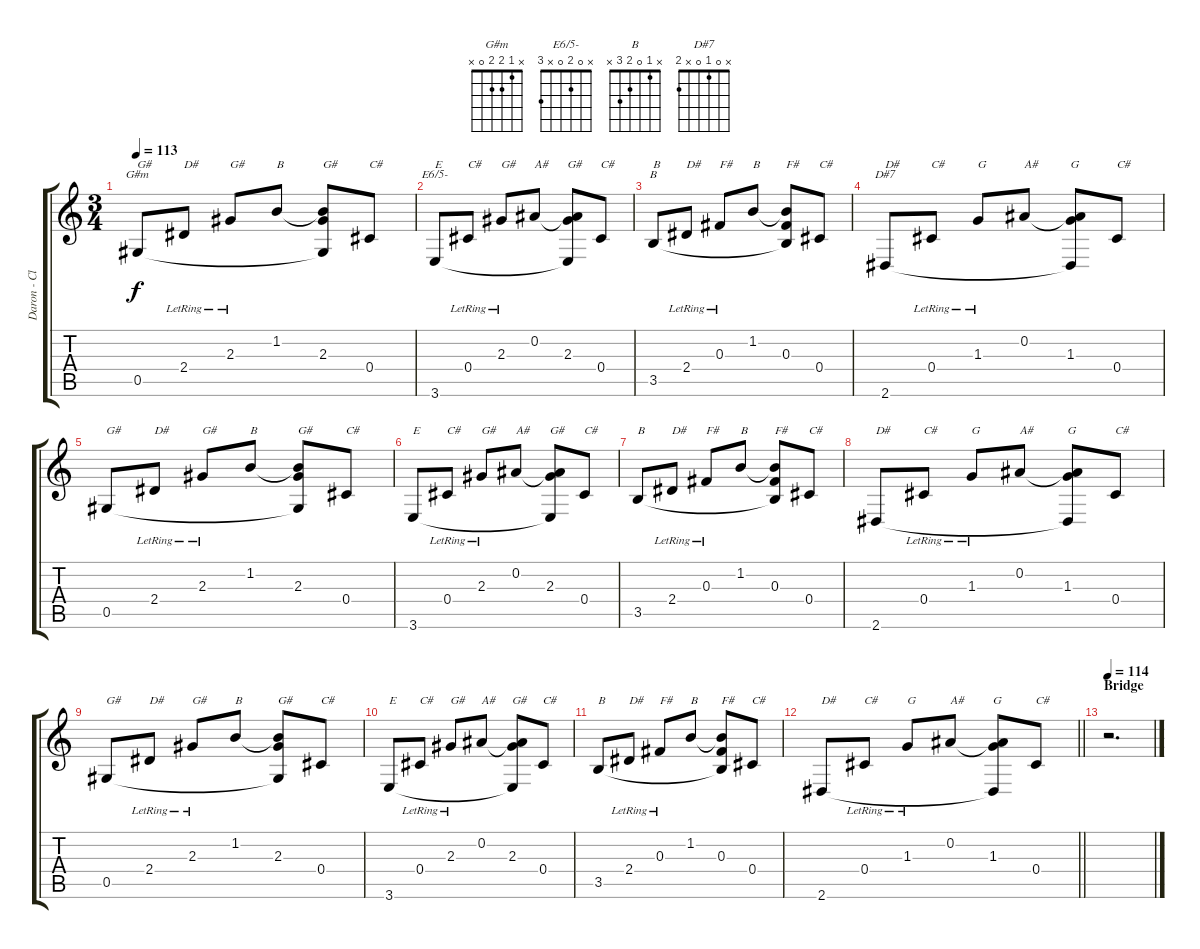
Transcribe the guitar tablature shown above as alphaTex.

\track ("Daron - Clean Guitar" "Daron - Cl") {instrument electricguitarclean}
\staff {score tabs}
\tuning (Eb4 Bb3 Gb3 Db3 Ab2 Db2) {hide}
\chord ("G#m" x 1 2 2 0 x)
\chord ("E6/5-" x 0 2 0 x 3)
\chord ("B" x 1 0 2 3 x)
\chord ("D#7" x 0 1 0 x 2)
\ts (3 4)
\tempo 113
\clef g2
\ks c
0.5.8{ch "G#m" txt "G#" dy f} 2.4{lr}.8{txt "D#"} 2.3{lr}.8{txt "G#"} 1.2.8{txt "B"} (1.2{t} 2.3 0.5{t}).8{txt "G#"} 0.4.8{txt "C#"} |
3.6.8{ch "E6/5-" txt "E"} 0.4{lr}.8{txt "C#"} 2.3{lr}.8{txt "G#"} 0.2.8{txt "A#"} (0.2{t} 2.3 3.6{t}).8{txt "G#"} 0.4.8{txt "C#"} |
3.5.8{ch "B" txt "B"} 2.4{lr}.8{txt "D#"} 0.3{lr}.8{txt "F#"} 1.2.8{txt "B"} (1.2{t} 0.3 3.5{t}).8{txt "F#"} 0.4.8{txt "C#"} |
2.6.8{ch "D#7" txt "D#"} 0.4{lr}.8{txt "C#"} 1.3{lr}.8{txt "G"} 0.2.8{txt "A#"} (0.2{t} 1.3 2.6{t}).8{txt "G"} 0.4.8{txt "C#"} |
0.5.8{txt "G#"} 2.4{lr}.8{txt "D#"} 2.3{lr}.8{txt "G#"} 1.2.8{txt "B"} (1.2{t} 2.3 0.5{t}).8{txt "G#"} 0.4.8{txt "C#"} |
3.6.8{txt "E"} 0.4{lr}.8{txt "C#"} 2.3{lr}.8{txt "G#"} 0.2.8{txt "A#"} (0.2{t} 2.3 3.6{t}).8{txt "G#"} 0.4.8{txt "C#"} |
3.5.8{txt "B"} 2.4{lr}.8{txt "D#"} 0.3{lr}.8{txt "F#"} 1.2.8{txt "B"} (1.2{t} 0.3 3.5{t}).8{txt "F#"} 0.4.8{txt "C#"} |
2.6.8{txt "D#"} 0.4{lr}.8{txt "C#"} 1.3{lr}.8{txt "G"} 0.2.8{txt "A#"} (0.2{t} 1.3 2.6{t}).8{txt "G"} 0.4.8{txt "C#"} |
0.5.8{txt "G#"} 2.4{lr}.8{txt "D#"} 2.3{lr}.8{txt "G#"} 1.2.8{txt "B"} (1.2{t} 2.3 0.5{t}).8{txt "G#"} 0.4.8{txt "C#"} |
3.6.8{txt "E"} 0.4{lr}.8{txt "C#"} 2.3{lr}.8{txt "G#"} 0.2.8{txt "A#"} (0.2{t} 2.3 3.6{t}).8{txt "G#"} 0.4.8{txt "C#"} |
3.5.8{txt "B"} 2.4{lr}.8{txt "D#"} 0.3{lr}.8{txt "F#"} 1.2.8{txt "B"} (1.2{t} 0.3 3.5{t}).8{txt "F#"} 0.4.8{txt "C#"} |
\barLineRight lightlight
2.6.8{txt "D#"} 0.4{lr}.8{txt "C#"} 1.3{lr}.8{txt "G"} 0.2.8{txt "A#"} (0.2{t} 1.3 2.6{t}).8{txt "G"} 0.4.8{txt "C#"} |
\section ("" "Bridge")
\tempo 114
r.2{d}
